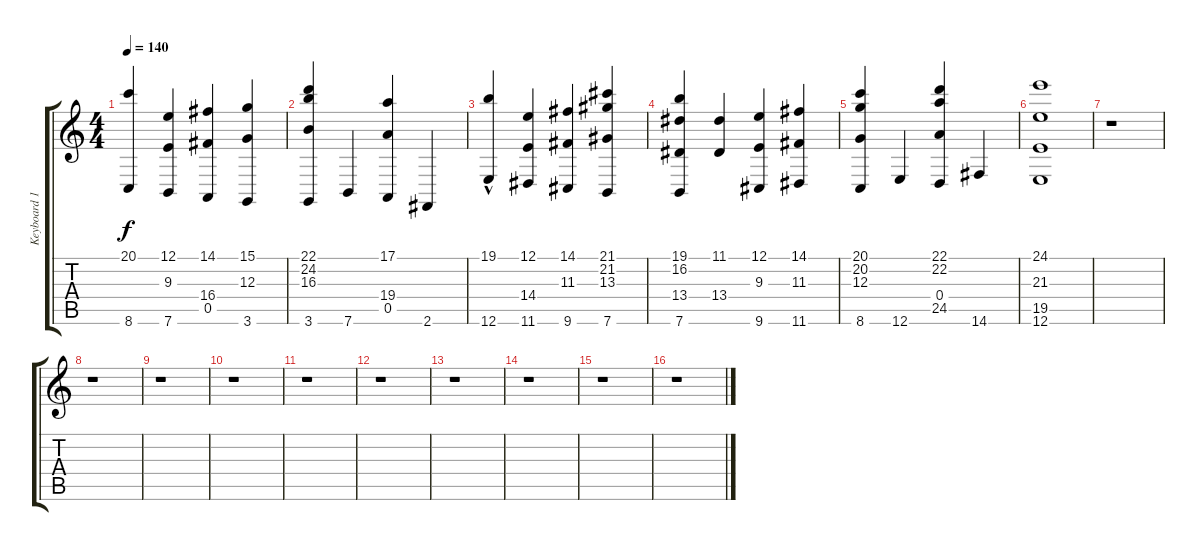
\track ("Keyboard 1" "Keyboard 1") {instrument stringensemble1}
\staff {score tabs}
\tuning (E4 B3 G3 D3 A2 E2) {hide}
\ts (4 4)
\tempo 140
\clef g2
\ks c
(20.1 8.6).4{dy f} (12.1 9.3 7.6).4 (14.1 16.4 0.5).4 (15.1 12.3 3.6).4 |
(22.1 24.2 16.3 3.6).4 7.6.4 (17.1 19.4 0.5).4 2.6.4 |
(19.1{hac} 12.6).4 (12.1 14.4 11.6).4 (14.1 11.3 9.6).4 (21.1 21.2 13.3 7.6).4 |
(19.1 16.2 13.4 7.6).4 (11.1 13.4).4 (12.1 9.3 9.6).4 (14.1 11.3 11.6).4 |
(20.1 20.2 12.3 8.6).4 12.6.4 (22.1 22.2 0.4 24.5).4 14.6.4 |
(24.1 21.3 19.5 12.6).1 |
r.1 |
r.1 |
r.1 |
r.1 |
r.1 |
r.1 |
r.1 |
r.1 |
r.1 |
r.1
